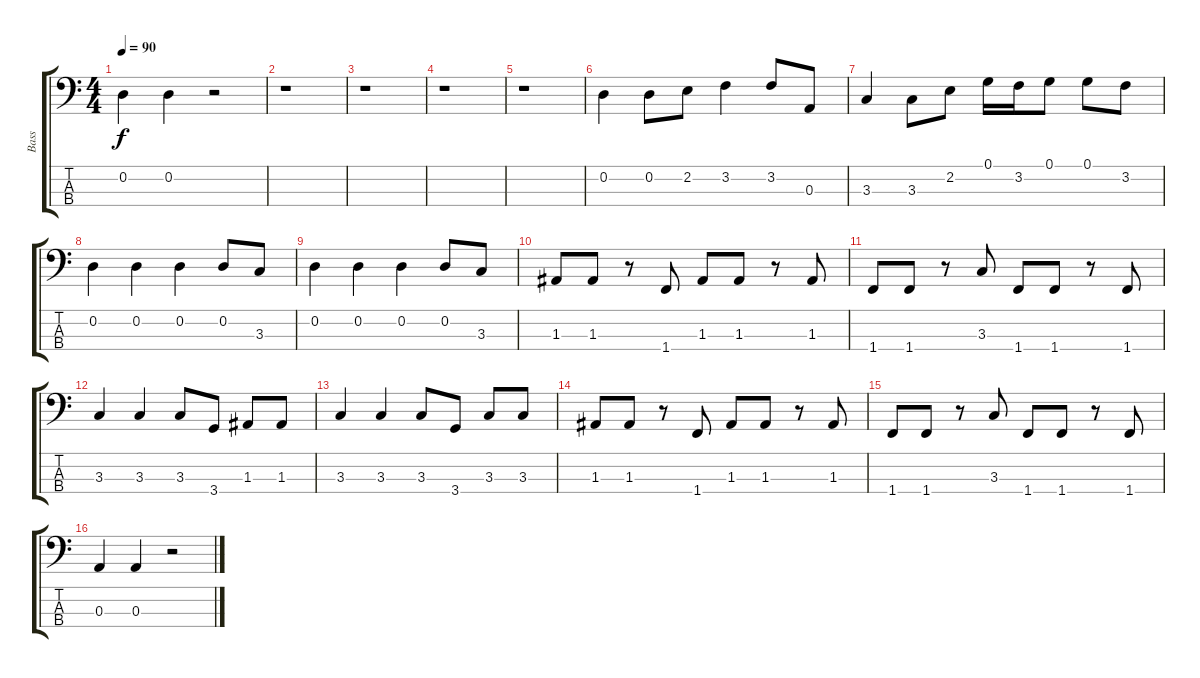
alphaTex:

\track ("Bass" "Bass") {instrument electricbassfinger}
\staff {score tabs}
\tuning (G2 D2 A1 E1) {hide}
\ts (4 4)
\tempo 90
\clef f4
\ks c
0.2.4{dy f} 0.2.4 r.2 |
r.1 |
r.1 |
r.1 |
r.1 |
0.2.4 0.2.8 2.2.8 3.2.4 3.2.8 0.3.8 |
3.3.4 3.3.8 2.2.8 0.1.16 3.2.16 0.1.8 0.1.8 3.2.8 |
0.2.4 0.2.4 0.2.4 0.2.8 3.3.8 |
0.2.4 0.2.4 0.2.4 0.2.8 3.3.8 |
1.3.8 1.3.8 r.8 1.4.8 1.3.8 1.3.8 r.8 1.3.8 |
1.4.8 1.4.8 r.8 3.3.8 1.4.8 1.4.8 r.8 1.4.8 |
3.3.4 3.3.4 3.3.8 3.4.8 1.3.8 1.3.8 |
3.3.4 3.3.4 3.3.8 3.4.8 3.3.8 3.3.8 |
1.3.8 1.3.8 r.8 1.4.8 1.3.8 1.3.8 r.8 1.3.8 |
1.4.8 1.4.8 r.8 3.3.8 1.4.8 1.4.8 r.8 1.4.8 |
0.3.4 0.3.4 r.2
